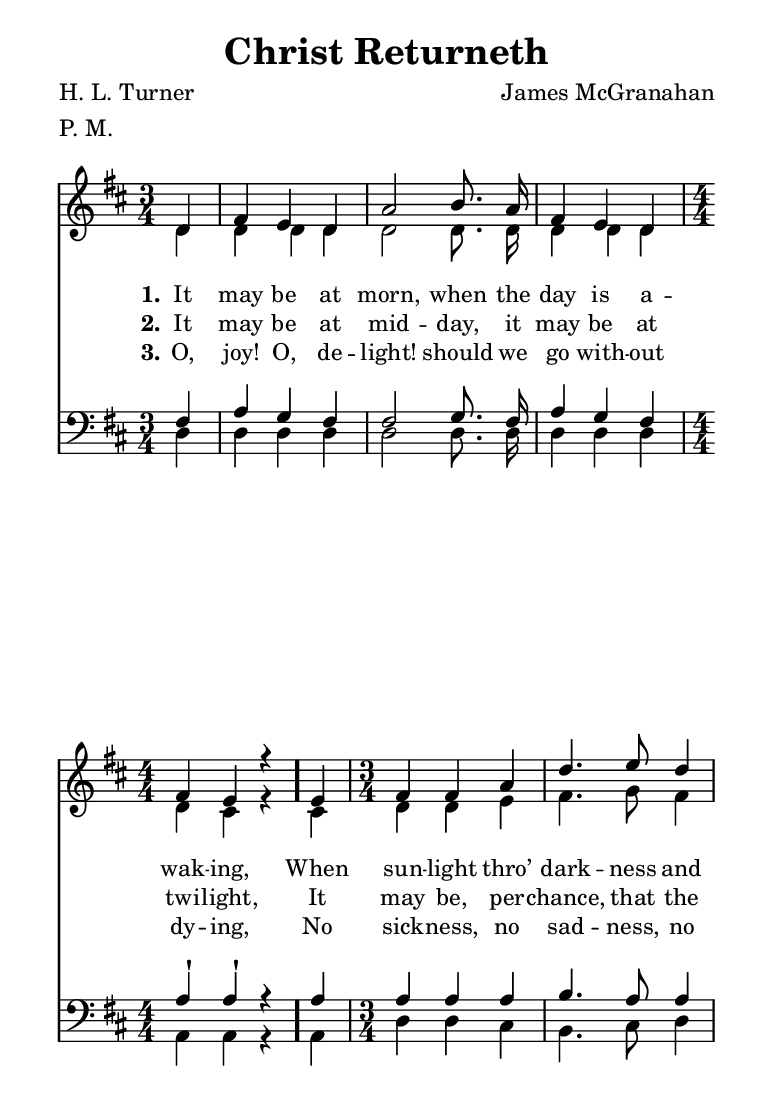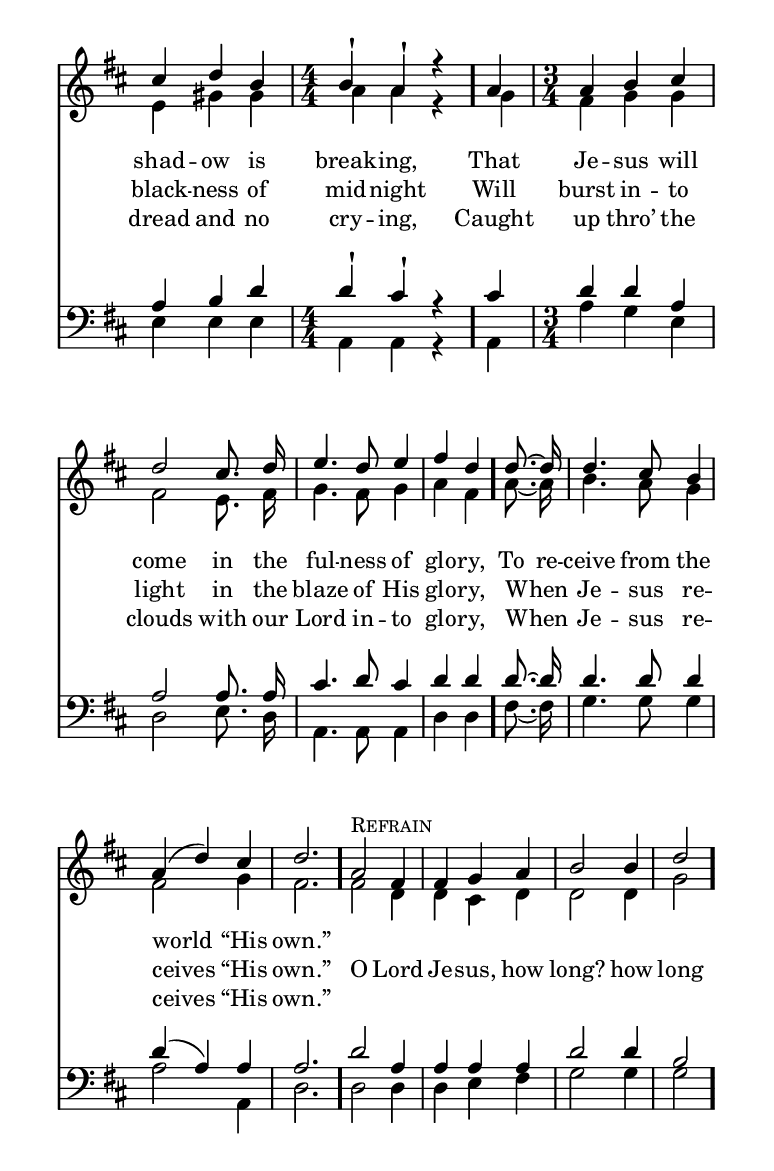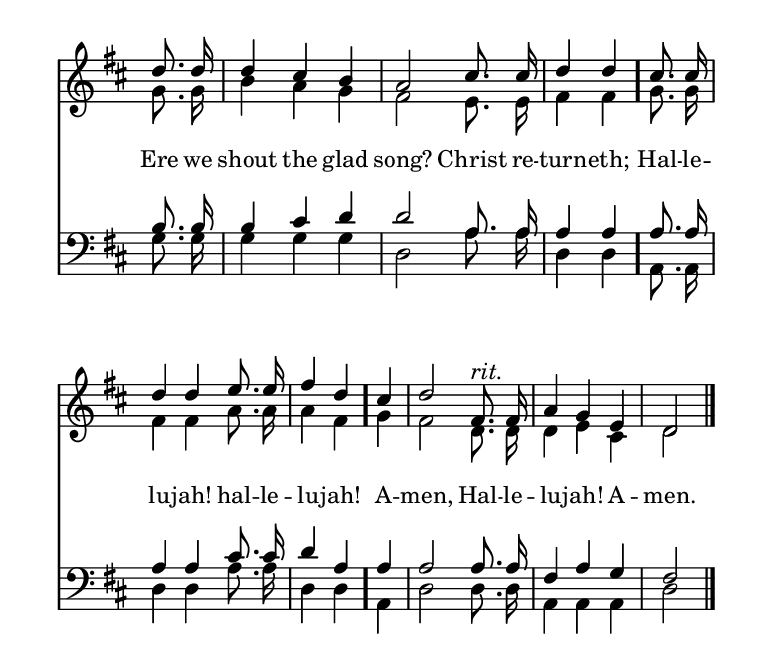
\include "common/global.ily"
\paper {
  \include "common/paper.ily"
}

\header{
  hymnnumber = "212"
  title = "Christ Returneth"
  tunename = ""
  meter = "P. M."
  poet = "H. L. Turner"
  composer = "James McGranahan"
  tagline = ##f
}

global = {
  \include "common/overrides.ily"
  \override Staff.TimeSignature.style = #'numbered
  \time 3/4 % original specifies 4/4 here too -- we specify it inline
  \override Score.MetronomeMark.transparent = ##t % hide all fermata changes too
  \tempo 4=120
  \key d \major
  \partial 4
  \autoBeamOff
}

patternA = { c4 | c c c | c'2 c8. c16 | c4 c c | \time 4/4 c c c4 }
patternB = { c4 | \time 3/4 c c c | c4. c8 c4 | c4 c c | \time 4/4 c c c4 }
patternC = { c4 | \time 3/4 c c c | c2 c8. c16 | c4. c8 c4 | c4 c }
patternD = { c8. ~ c16 | c4. c8 c4 | c4( c) c | c2. | }
patternE = { c2  c4 | c c c | c2 c4 | c2 }
patternF = { c8. c16 | c4 c c | c2 c8. c16 | c4 c }
patternG = { c8. c16 | c4 c c8. c16 | c4 c }
patternH = { c4 | c2 c,8. c16 | c4 c c | c2 }
patternI = { c8. ~ c16 | c4. c8 c4 | c2 c4 | c2. | }

notesSoprano = {
\global
\relative c' {

  d4 | fis e d | a'2 b8. a16 | fis4 e d | \time 4/4 fis e r4
  e4 | \time 3/4 fis fis a | d4. e8 d4 | cis4 d b | \time 4/4 b-! a-! r4
  a4 | \time 3/4 a b cis | d2 cis8. d16 | e4. d8 e4 | fis4 d
  d8. ~ d16 | d4. cis8 b4 | a4( d) cis | d2. |

  << s^\markup { \small \caps "Refrain" }
  { a2  fis4 | fis g a | b2 b4 | d2 } >>
  d8. d16 | d4 cis b | a2 cis8. cis16 | d4 d
  cis8. cis16 | d4 d e8. e16 | fis4 d
  cis4 | d2 fis,8.^\markup{\italic rit.} fis16 | a4 g e | d2

  \bar "|."

}
}

notesAlto = {
\global
\relative e' {

  \changePitch \patternA { d | d d d | d d d | d d d | d cis r }
  \changePitch \patternB { cis | d d e | fis g fis | e gis gis | a a r }
  \changePitch \patternC { g | fis g g | fis e fis | g fis g | a fis }
  \changePitch \patternI { a a | b a g | fis g | fis }

  \changePitch \patternE { fis d | d cis d | d d | g }
  \changePitch \patternF { g g | b a g | fis e e | fis fis }
  \changePitch \patternG { g g | fis fis a a | a fis }
  \changePitch \patternH { g | fis d d | d e cis | d }

}
}

notesTenor = {
\global
\relative a {

  \changePitch \patternA { fis | a g fis | fis g fis | a g fis | a-! a-! r }
  \changePitch \patternB { a | a a a | b a a | a b d | d-! cis-! r }
  \changePitch \patternC { cis | d d a | a a a | cis d cis | d d }
  \changePitch \patternD { d d | d d d | d( a) a | a }

  \changePitch \patternE { d a | a a a | d d | b }
  \changePitch \patternF { b b | b cis d | d a a | a a }
  \changePitch \patternG { a a | a a cis cis | d a }
  \changePitch \patternH { a | a a a | fis a g | fis }

}
}

notesBass = {
\global
\relative f {

  \changePitch \patternA { d | d d d | d d d | d d d | a a r }
  \changePitch \patternB { a | d d cis | b cis d | e e e | a, a r }
  \changePitch \patternC { a | a' g e | d e d | a a a | d d }
  \changePitch \patternI { fis fis | g g g | a a, | d }

  \changePitch \patternE { d d | d e fis | g g | g }
  \changePitch \patternF { g g | g g g | d a' a | d, d }
  \changePitch \patternG { a a | d d a' a | d, d }
  \changePitch \patternH { a | d d d | a a a | d }

}
}

Refrain = \lyricmode {

O Lord Je -- sus, how long? how long \bar "."
Ere we shout the glad song? Christ re -- turn -- eth; \bar "."
Hal -- le -- lu -- jah! hal -- le -- lu -- jah! \bar "."
A -- men, Hal -- le -- lu -- jah! A -- men. \bar "."

}

wordsA = \lyricmode {
\set stanza = "1."

It may be at morn, when the day is a -- wak -- ing, \bar "."
When sun -- light thro’ dark -- ness and shad -- ow is break -- ing, \bar "."
That Je -- sus will come in the ful -- ness of glo -- ry, \bar "."
{ \mon } To re -- { \moff } ceive from the world “His own.” \bar "."

}

wordsB = \lyricmode {
\set stanza = "2."

It may be at mid -- day, it may be at twi -- light,
It may be, per -- chance, that the black -- ness of mid -- night
Will burst in -- to light in the blaze of His glo -- ry,
When Je -- sus re -- ceives “His own.”

\Refrain

}

wordsC = \lyricmode {
\set stanza = "3."

O, joy! O, de -- light! should we go with -- out dy -- ing,
No sick -- ness, no sad -- ness, no dread and no cry -- ing,
Caught up thro’ the clouds with our Lord in -- to glo -- ry,
When Je -- sus re -- ceives “His own.”

}

\score {
  \context ChoirStaff <<
    \context Staff = upper <<
      \set ChoirStaff.systemStartDelimiter = #'SystemStartBar
      \context Voice  = sopranos { \voiceOne << \notesSoprano >> }
      \context Voice  = altos { \voiceTwo << \notesAlto >> }
      \context Lyrics = one   \lyricsto sopranos \wordsA
      \context Lyrics = two   \lyricsto sopranos \wordsB
      \context Lyrics = three \lyricsto sopranos \wordsC
    >>
    \context Staff = men <<
      \clef bass
      \context Voice  = tenors { \voiceOne << \notesTenor >> }
      \context Voice  = basses { \voiceTwo << \notesBass >> }
    >>
  >>
  \layout {
    \include "common/layout.ily"
  }
  \midi{
    \include "common/midi.ily"
  }
}

\version "2.19.49"  % necessary for upgrading to future LilyPond versions.

% vi:set et ts=2 sw=2 ai nocindent syntax=lilypond:
